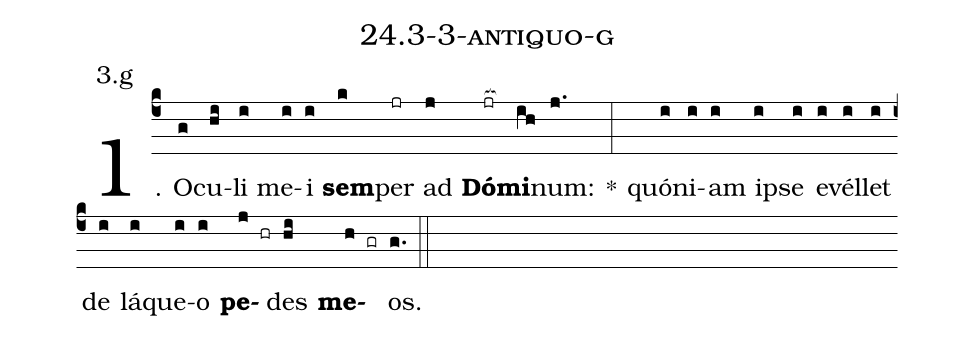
name: 24.3-3-antiquo-g;
annotation: 3.g;
%%
(c4)1. O(g)cu(hi)li(i) me(i)i(i) <b>sem</b>(k)per(jr) ad(j) <b>Dó</b>(jr[ocb:1{])<b>mi</b>(ih[ocb:0}])num:(j.) *(:) quón(i)i(i)am(i) ip(i)se(i) e(i)vél(i)let(i) de(i) lá(i)que(i)o(i) <b>pe</b>(j hr)des(hi) <b>me</b>(h gr)os.(g.) (::)


%E(i) u(i) o(j) u(hi) a(h) e.(g.) (::)
